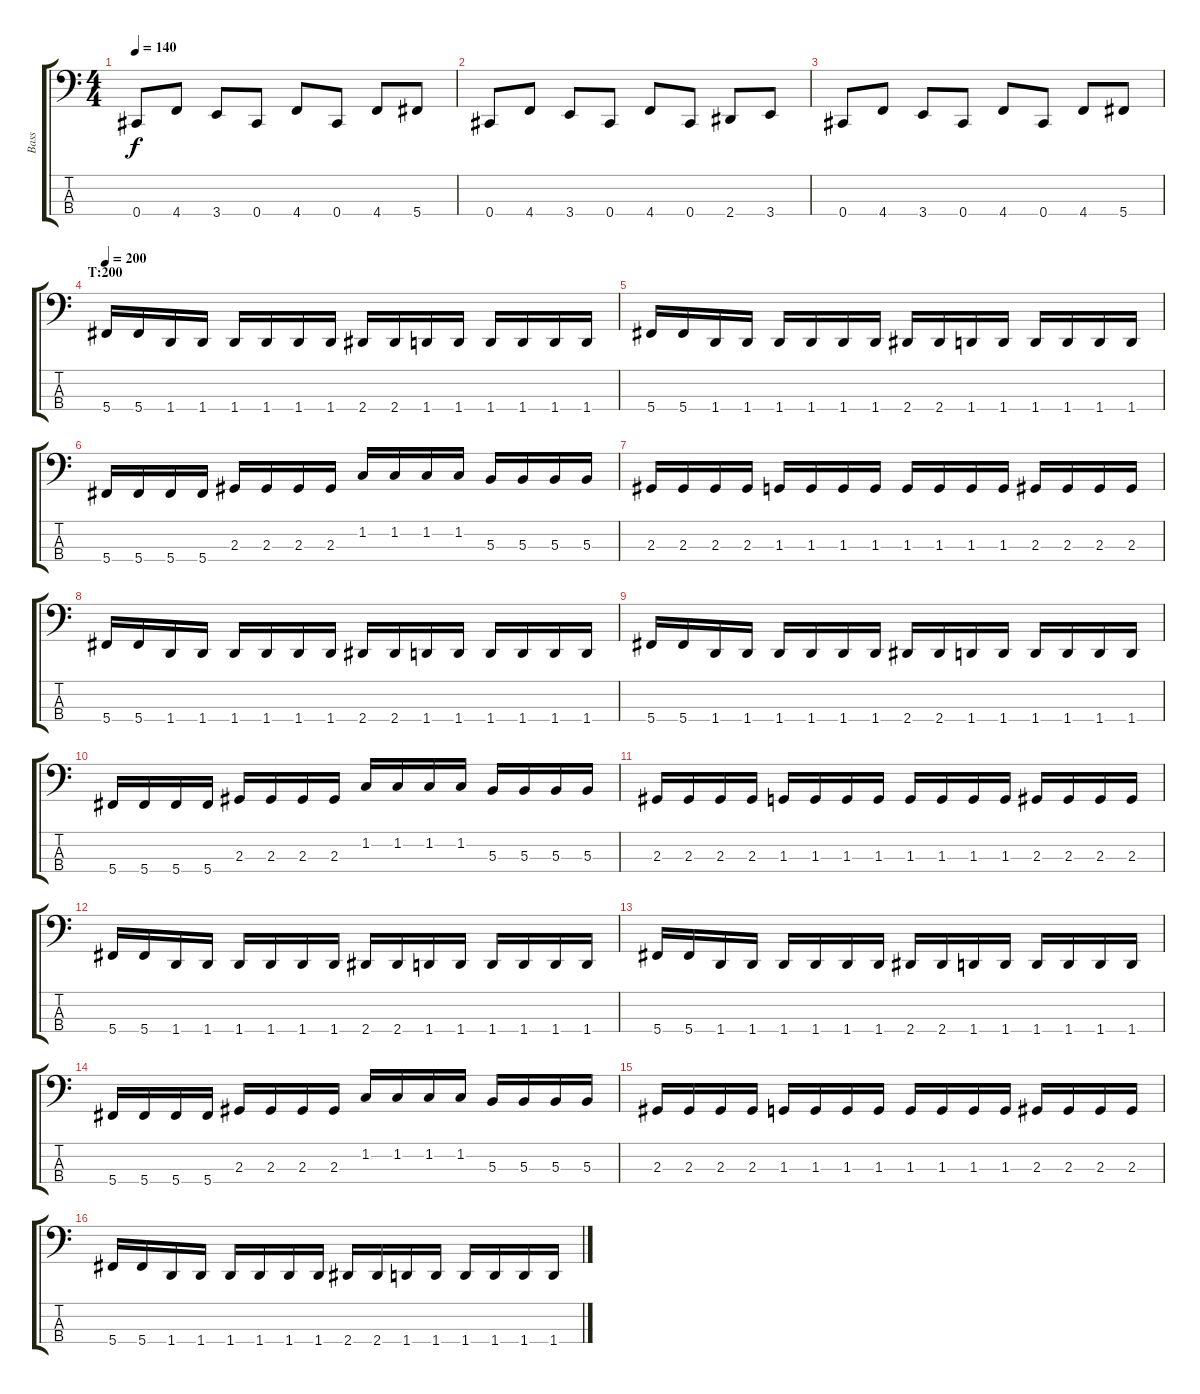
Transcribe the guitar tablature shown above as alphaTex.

\track ("Bass" "Bass") {instrument electricbasspick}
\staff {score tabs}
\tuning (E2 B1 Gb1 Db1) {hide}
\ts (4 4)
\tempo 140
\clef f4
\ks c
0.4.8{dy f} 4.4.8 3.4.8 0.4.8 4.4.8 0.4.8 4.4.8 5.4.8 |
0.4.8 4.4.8 3.4.8 0.4.8 4.4.8 0.4.8 2.4.8 3.4.8 |
0.4.8 4.4.8 3.4.8 0.4.8 4.4.8 0.4.8 4.4.8 5.4.8 |
\section ("" "T:200")
\tempo 200
5.4.16 5.4.16 1.4.16 1.4.16 1.4.16 1.4.16 1.4.16 1.4.16 2.4.16 2.4.16 1.4.16 1.4.16 1.4.16 1.4.16 1.4.16 1.4.16 |
5.4.16 5.4.16 1.4.16 1.4.16 1.4.16 1.4.16 1.4.16 1.4.16 2.4.16 2.4.16 1.4.16 1.4.16 1.4.16 1.4.16 1.4.16 1.4.16 |
5.4.16 5.4.16 5.4.16 5.4.16 2.3.16 2.3.16 2.3.16 2.3.16 1.2.16 1.2.16 1.2.16 1.2.16 5.3.16 5.3.16 5.3.16 5.3.16 |
2.3.16 2.3.16 2.3.16 2.3.16 1.3.16 1.3.16 1.3.16 1.3.16 1.3.16 1.3.16 1.3.16 1.3.16 2.3.16 2.3.16 2.3.16 2.3.16 |
5.4.16 5.4.16 1.4.16 1.4.16 1.4.16 1.4.16 1.4.16 1.4.16 2.4.16 2.4.16 1.4.16 1.4.16 1.4.16 1.4.16 1.4.16 1.4.16 |
5.4.16 5.4.16 1.4.16 1.4.16 1.4.16 1.4.16 1.4.16 1.4.16 2.4.16 2.4.16 1.4.16 1.4.16 1.4.16 1.4.16 1.4.16 1.4.16 |
5.4.16 5.4.16 5.4.16 5.4.16 2.3.16 2.3.16 2.3.16 2.3.16 1.2.16 1.2.16 1.2.16 1.2.16 5.3.16 5.3.16 5.3.16 5.3.16 |
2.3.16 2.3.16 2.3.16 2.3.16 1.3.16 1.3.16 1.3.16 1.3.16 1.3.16 1.3.16 1.3.16 1.3.16 2.3.16 2.3.16 2.3.16 2.3.16 |
5.4.16 5.4.16 1.4.16 1.4.16 1.4.16 1.4.16 1.4.16 1.4.16 2.4.16 2.4.16 1.4.16 1.4.16 1.4.16 1.4.16 1.4.16 1.4.16 |
5.4.16 5.4.16 1.4.16 1.4.16 1.4.16 1.4.16 1.4.16 1.4.16 2.4.16 2.4.16 1.4.16 1.4.16 1.4.16 1.4.16 1.4.16 1.4.16 |
5.4.16 5.4.16 5.4.16 5.4.16 2.3.16 2.3.16 2.3.16 2.3.16 1.2.16 1.2.16 1.2.16 1.2.16 5.3.16 5.3.16 5.3.16 5.3.16 |
2.3.16 2.3.16 2.3.16 2.3.16 1.3.16 1.3.16 1.3.16 1.3.16 1.3.16 1.3.16 1.3.16 1.3.16 2.3.16 2.3.16 2.3.16 2.3.16 |
5.4.16 5.4.16 1.4.16 1.4.16 1.4.16 1.4.16 1.4.16 1.4.16 2.4.16 2.4.16 1.4.16 1.4.16 1.4.16 1.4.16 1.4.16 1.4.16
